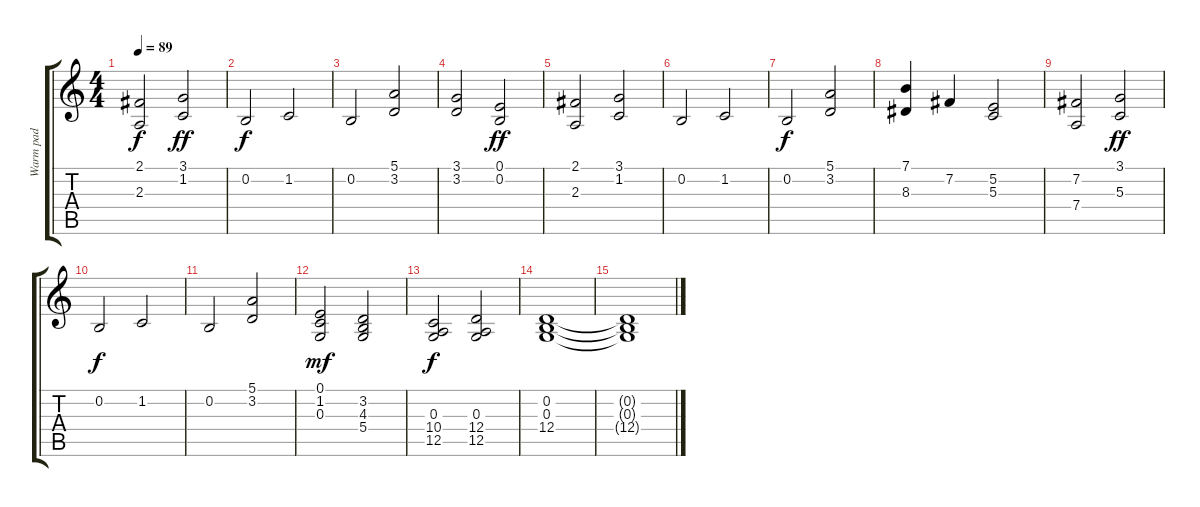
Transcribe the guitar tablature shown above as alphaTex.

\track ("Warm pad" "Warm pad") {instrument pad2warm}
\staff {score tabs}
\tuning (E4 B3 G3 D3 A2 E2) {hide}
\ts (4 4)
\tempo 89
\clef g2
\ks c
(2.1 2.3).2{dy f} (3.1 1.2).2{dy ff} |
0.2.2{dy f} 1.2.2 |
0.2.2 (5.1 3.2).2 |
(3.1 3.2).2 (0.1 0.2).2{dy ff} |
(2.1 2.3).2 (3.1 1.2).2 |
0.2.2 1.2.2 |
0.2.2{dy f} (5.1 3.2).2 |
(7.1 8.3).4 7.2.4 (5.2 5.3).2 |
(7.2 7.4).2 (3.1 5.3).2{dy ff} |
0.2.2{dy f} 1.2.2 |
0.2.2 (5.1 3.2).2 |
(0.1 1.2 0.3).2{dy mf} (3.2 4.3 5.4).2 |
(0.3 10.4 12.5).2{dy f} (0.3 12.4 12.5).2 |
(0.2 0.3 12.4).1{volume 12} |
(0.2{t} 0.3{t} 12.4{t}).1
